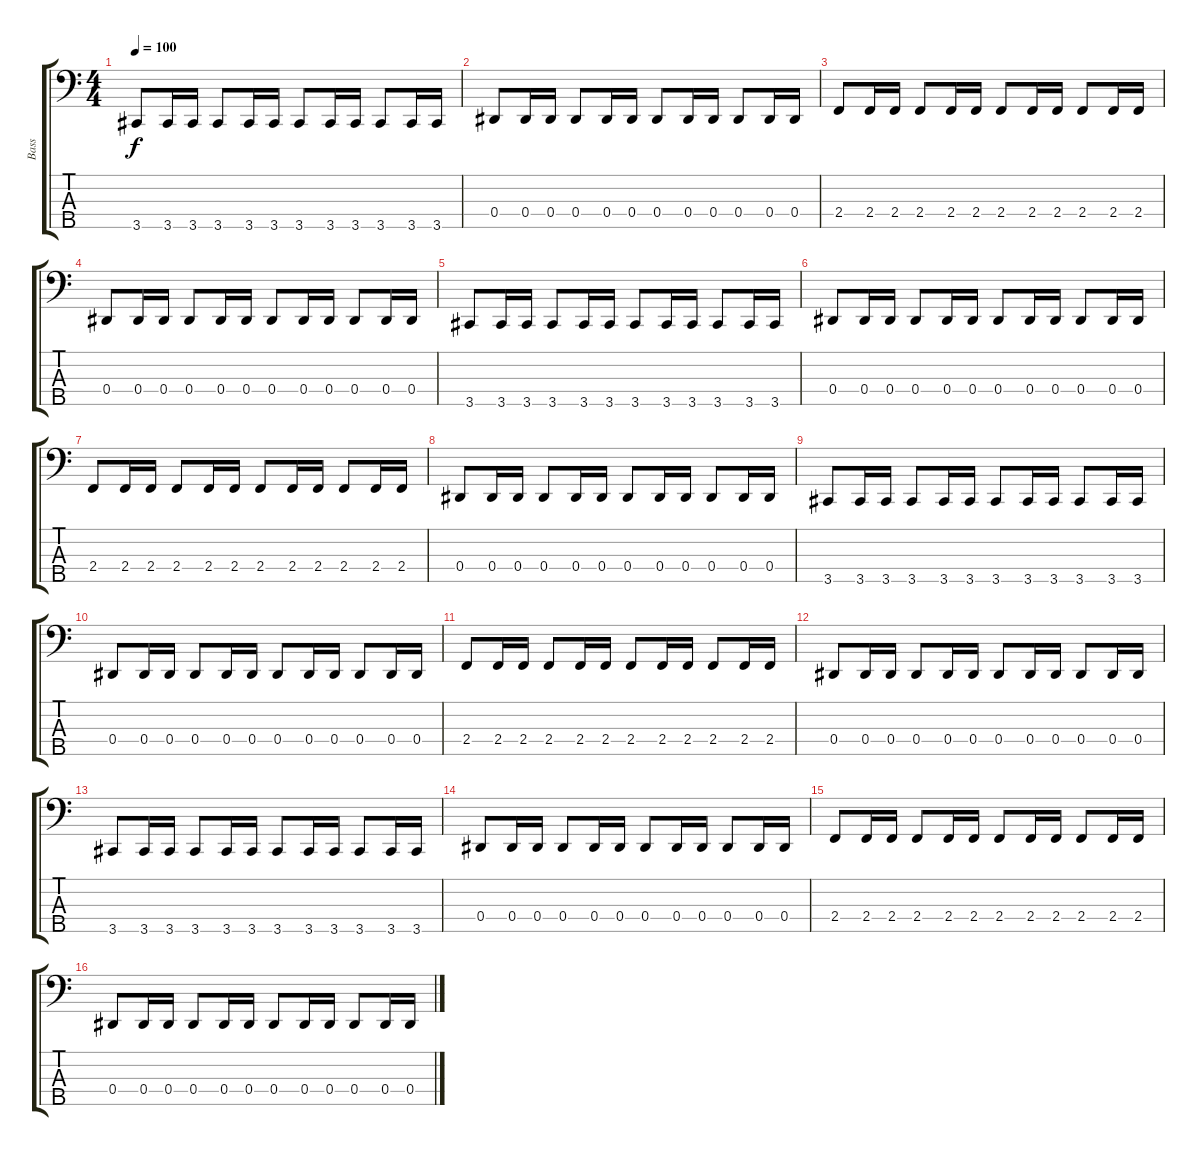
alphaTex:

\track ("Bass" "Bass") {instrument electricbassfinger}
\staff {score tabs}
\tuning (Gb2 Db2 Ab1 Eb1 Bb0) {hide}
\ts (4 4)
\tempo 100
\clef f4
\ks c
3.5.8{dy f} 3.5.16 3.5.16 3.5.8 3.5.16 3.5.16 3.5.8 3.5.16 3.5.16 3.5.8 3.5.16 3.5.16 |
0.4.8 0.4.16 0.4.16 0.4.8 0.4.16 0.4.16 0.4.8 0.4.16 0.4.16 0.4.8 0.4.16 0.4.16 |
2.4.8 2.4.16 2.4.16 2.4.8 2.4.16 2.4.16 2.4.8 2.4.16 2.4.16 2.4.8 2.4.16 2.4.16 |
0.4.8 0.4.16 0.4.16 0.4.8 0.4.16 0.4.16 0.4.8 0.4.16 0.4.16 0.4.8 0.4.16 0.4.16 |
3.5.8 3.5.16 3.5.16 3.5.8 3.5.16 3.5.16 3.5.8 3.5.16 3.5.16 3.5.8 3.5.16 3.5.16 |
0.4.8 0.4.16 0.4.16 0.4.8 0.4.16 0.4.16 0.4.8 0.4.16 0.4.16 0.4.8 0.4.16 0.4.16 |
2.4.8 2.4.16 2.4.16 2.4.8 2.4.16 2.4.16 2.4.8 2.4.16 2.4.16 2.4.8 2.4.16 2.4.16 |
0.4.8 0.4.16 0.4.16 0.4.8 0.4.16 0.4.16 0.4.8 0.4.16 0.4.16 0.4.8 0.4.16 0.4.16 |
3.5.8 3.5.16 3.5.16 3.5.8 3.5.16 3.5.16 3.5.8 3.5.16 3.5.16 3.5.8 3.5.16 3.5.16 |
0.4.8 0.4.16 0.4.16 0.4.8 0.4.16 0.4.16 0.4.8 0.4.16 0.4.16 0.4.8 0.4.16 0.4.16 |
2.4.8 2.4.16 2.4.16 2.4.8 2.4.16 2.4.16 2.4.8 2.4.16 2.4.16 2.4.8 2.4.16 2.4.16 |
0.4.8 0.4.16 0.4.16 0.4.8 0.4.16 0.4.16 0.4.8 0.4.16 0.4.16 0.4.8 0.4.16 0.4.16 |
3.5.8 3.5.16 3.5.16 3.5.8 3.5.16 3.5.16 3.5.8 3.5.16 3.5.16 3.5.8 3.5.16 3.5.16 |
0.4.8 0.4.16 0.4.16 0.4.8 0.4.16 0.4.16 0.4.8 0.4.16 0.4.16 0.4.8 0.4.16 0.4.16 |
2.4.8 2.4.16 2.4.16 2.4.8 2.4.16 2.4.16 2.4.8 2.4.16 2.4.16 2.4.8 2.4.16 2.4.16 |
0.4.8 0.4.16 0.4.16 0.4.8 0.4.16 0.4.16 0.4.8 0.4.16 0.4.16 0.4.8 0.4.16 0.4.16
